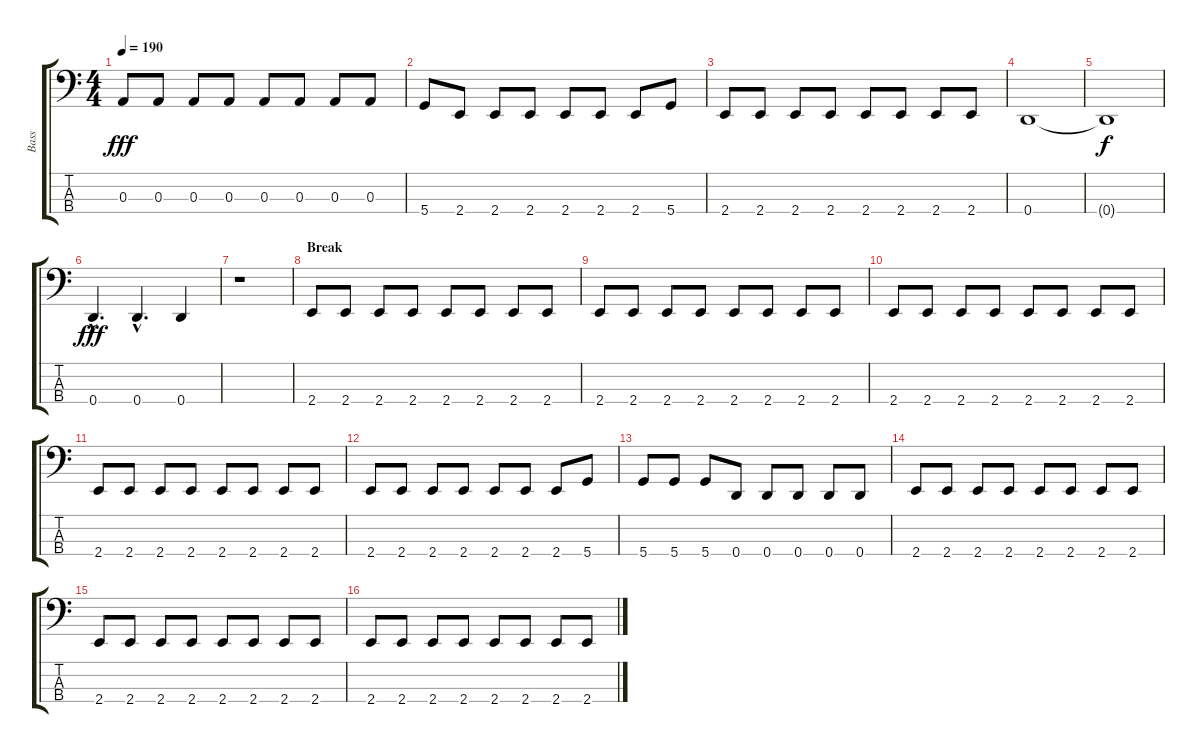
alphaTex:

\track ("Bass" "Bass") {instrument electricbassfinger}
\staff {score tabs}
\tuning (G2 D2 A1 D1) {hide}
\ts (4 4)
\tempo 190
\clef f4
\ks c
0.3.8{dy fff} 0.3.8 0.3.8 0.3.8 0.3.8 0.3.8 0.3.8 0.3.8 |
5.4.8 2.4.8 2.4.8 2.4.8 2.4.8 2.4.8 2.4.8 5.4.8 |
2.4.8 2.4.8 2.4.8 2.4.8 2.4.8 2.4.8 2.4.8 2.4.8 |
0.4.1 |
0.4{t}.1{dy f} |
0.4{hac}.4{d dy fff} 0.4{hac}.4{d} 0.4.4 |
r.1 |
\section ("" "Break")
2.4.8 2.4.8 2.4.8 2.4.8 2.4.8 2.4.8 2.4.8 2.4.8 |
2.4.8 2.4.8 2.4.8 2.4.8 2.4.8 2.4.8 2.4.8 2.4.8 |
2.4.8 2.4.8 2.4.8 2.4.8 2.4.8 2.4.8 2.4.8 2.4.8 |
2.4.8 2.4.8 2.4.8 2.4.8 2.4.8 2.4.8 2.4.8 2.4.8 |
2.4.8 2.4.8 2.4.8 2.4.8 2.4.8 2.4.8 2.4.8 5.4.8 |
5.4.8 5.4.8 5.4.8 0.4.8 0.4.8 0.4.8 0.4.8 0.4.8 |
2.4.8 2.4.8 2.4.8 2.4.8 2.4.8 2.4.8 2.4.8 2.4.8 |
2.4.8 2.4.8 2.4.8 2.4.8 2.4.8 2.4.8 2.4.8 2.4.8 |
2.4.8 2.4.8 2.4.8 2.4.8 2.4.8 2.4.8 2.4.8 2.4.8
